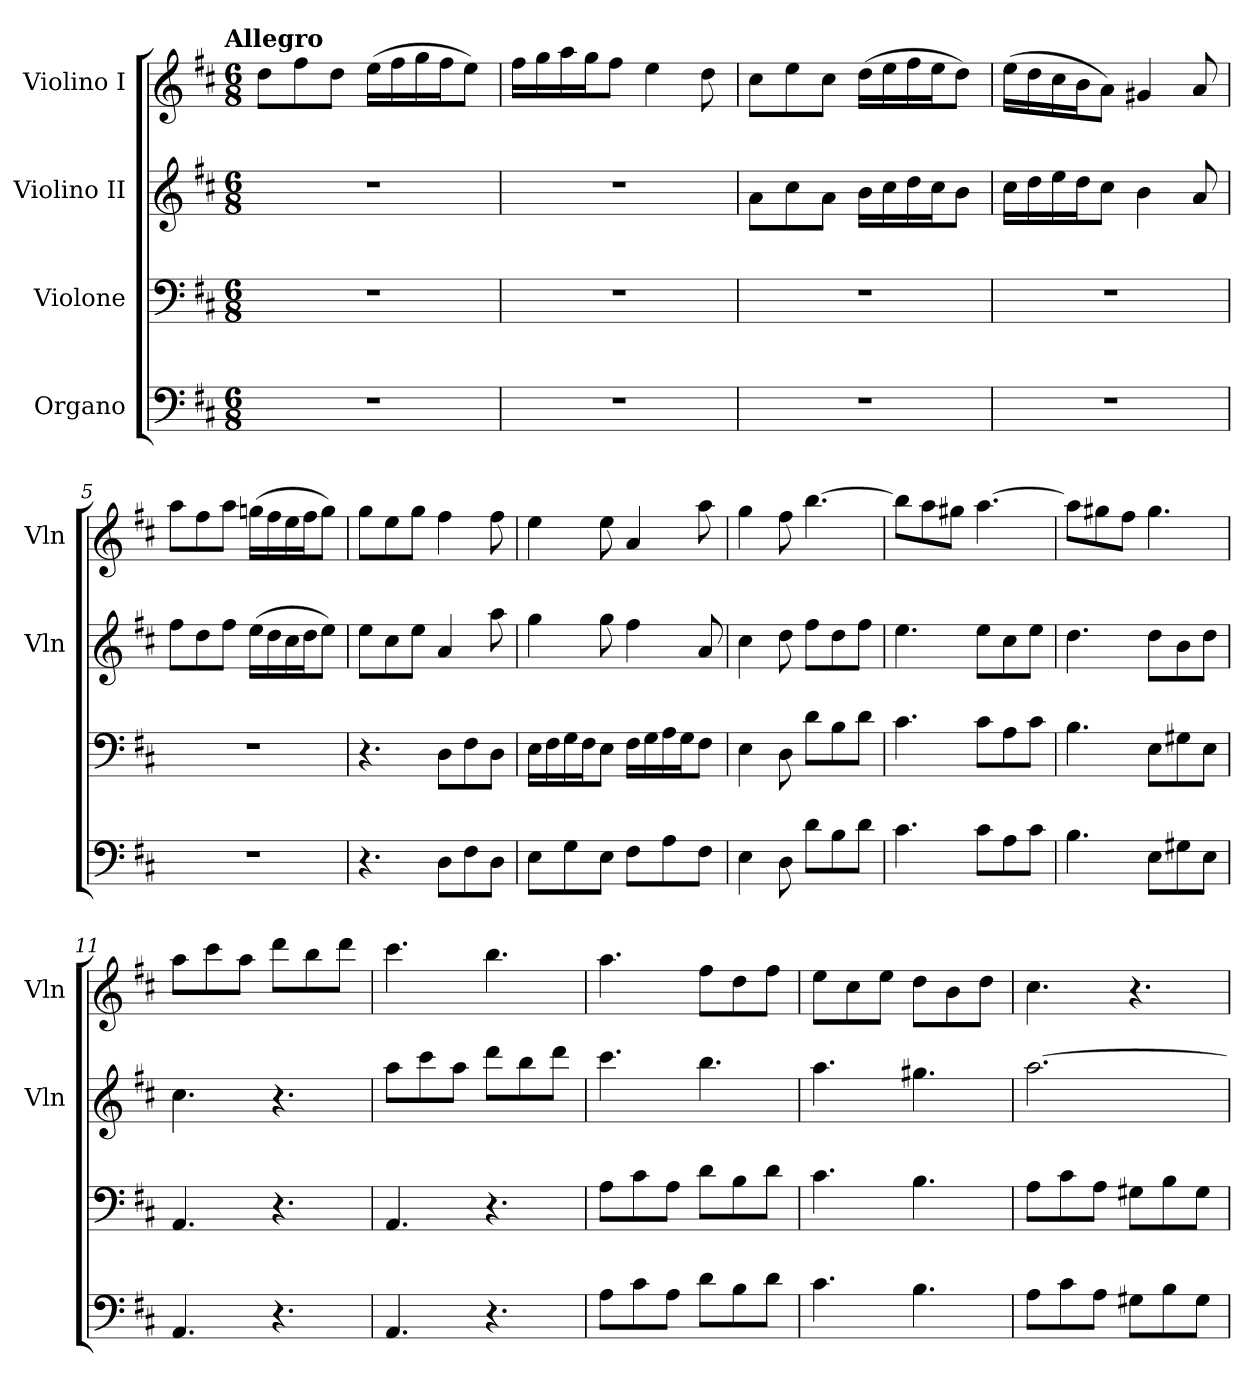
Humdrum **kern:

**kern	**kern	**kern	**kern
*part4	*part3	*part2	*part1
*staff4	*staff3	*staff2	*staff1
*I"Organo	*I"Violone	*I"Violino II	*I"Violino I
*	*	*I'Vln	*I'Vln
*clefF4	*clefF4	*clefG2	*clefG2
*k[f#c#]	*k[f#c#]	*k[f#c#]	*k[f#c#]
*D:	*D:	*D:	*D:
!!LO:TX:omd:t=Allegro
*M6/8	*M6/8	*M6/8	*M6/8
*MM132	*MM132	*MM132	*MM132
=1	=1	=1	=1
2.r	2.r	2.r	8ddL
.	.	.	8ff#
.	.	.	8ddJ
.	.	.	(16eeLL
.	.	.	16ff#
.	.	.	16gg
.	.	.	16ff#J
.	.	.	8eeJ)
=2	=2	=2	=2
2.r	2.r	2.r	16ff#LL
.	.	.	16gg
.	.	.	16aa
.	.	.	16ggJ
.	.	.	8ff#J
.	.	.	4ee
.	.	.	8dd
=3	=3	=3	=3
2.r	2.r	8aL	8cc#L
.	.	8cc#	8ee
.	.	8aJ	8cc#J
.	.	16bLL	(16ddLL
.	.	16cc#	16ee
.	.	16dd	16ff#
.	.	16cc#J	16eeJ
.	.	8bJ	8ddJ)
=4	=4	=4	=4
2.r	2.r	16cc#LL	(16eeLL
.	.	16dd	16dd
.	.	16ee	16cc#
.	.	16ddJ	16bJ
.	.	8cc#J	8aJ)
.	.	4b	4g#X
.	.	8a	8a
=5	=5	=5	=5
2.r	2.r	8ff#L	8aaL
.	.	8dd	8ff#
.	.	8ff#J	8aaJ
.	.	(16eeLL	(16ggnLL
.	.	16dd	16ff#
.	.	16cc#	16ee
.	.	16ddJ	16ff#J
.	.	8eeJ)	8ggJ)
=6	=6	=6	=6
4.r	4.r	8eeL	8ggL
.	.	8cc#	8ee
.	.	8eeJ	8ggJ
8DL	8DL	4a	4ff#
8F#	8F#	.	.
8DJ	8DJ	8aa	8ff#
=7	=7	=7	=7
8EL	16ELL	4gg	4ee
.	16F#	.	.
8G	16G	.	.
.	16F#J	.	.
8EJ	8EJ	8gg	8ee
8F#L	16F#LL	4ff#	4a
.	16G	.	.
8A	16A	.	.
.	16GJ	.	.
8F#J	8F#J	8a	8aa
=8	=8	=8	=8
4E	4E	4cc#	4gg
8D	8D	8dd	8ff#
8dL	8dL	8ff#L	[4.bb
8B	8B	8dd	.
8dJ	8dJ	8ff#J	.
=9	=9	=9	=9
4.c#	4.c#	4.ee	8bbL]
.	.	.	8aa
.	.	.	8gg#XJ
8c#L	8c#L	8eeL	[4.aa
8A	8A	8cc#	.
8c#J	8c#J	8eeJ	.
=10	=10	=10	=10
4.B	4.B	4.dd	8aaL]
.	.	.	8gg#X
.	.	.	8ff#J
8EL	8EL	8ddL	4.gg#
8G#X	8G#X	8b	.
8EJ	8EJ	8ddJ	.
=11	=11	=11	=11
4.AA	4.AA	4.cc#	8aaL
.	.	.	8ccc#
.	.	.	8aaJ
4.r	4.r	4.r	8dddL
.	.	.	8bb
.	.	.	8dddJ
=12	=12	=12	=12
4.AA	4.AA	8aaL	4.ccc#
.	.	8ccc#	.
.	.	8aaJ	.
4.r	4.r	8dddL	4.bb
.	.	8bb	.
.	.	8dddJ	.
=13	=13	=13	=13
8AL	8AL	4.ccc#	4.aa
8c#	8c#	.	.
8AJ	8AJ	.	.
8dL	8dL	4.bb	8ff#L
8B	8B	.	8dd
8dJ	8dJ	.	8ff#J
=14	=14	=14	=14
4.c#	4.c#	4.aa	8eeL
.	.	.	8cc#
.	.	.	8eeJ
4.B	4.B	4.gg#X	8ddL
.	.	.	8b
.	.	.	8ddJ
=15	=15	=15	=15
8AL	8AL	[2.aa	4.cc#
8c#	8c#	.	.
8AJ	8AJ	.	.
8G#XL	8G#XL	.	4.r
8B	8B	.	.
8G#J	8G#J	.	.
=	=	=	=
*-	*-	*-	*-
